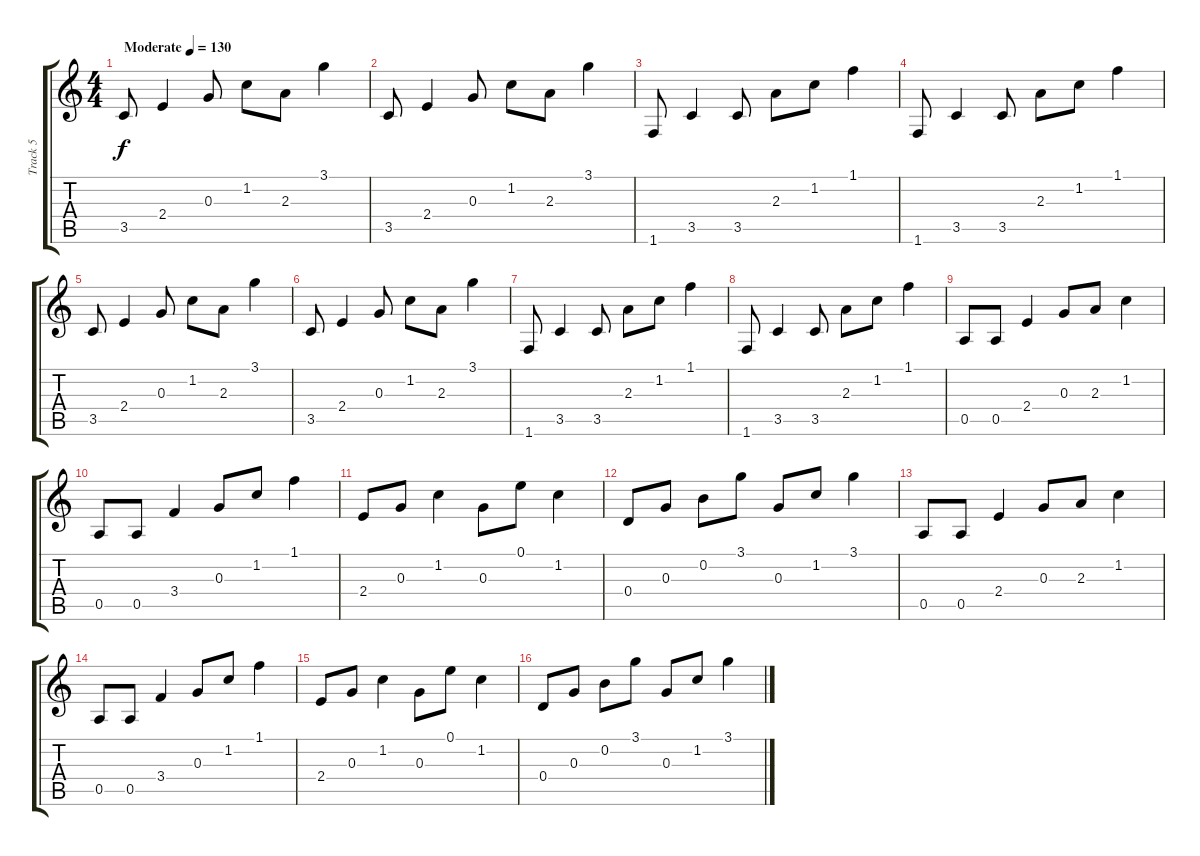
\track ("Track 5" "Track 5") {instrument electricguitarjazz}
\staff {score tabs}
\tuning (E4 B3 G3 D3 A2 E2) {hide}
\ts (4 4)
\tempo (130 "Moderate")
\clef g2
\ks c
3.5.8{dy f instrument electricguitarjazz} 2.4.4 0.3.8 1.2.8 2.3.8 3.1.4 |
3.5.8 2.4.4 0.3.8 1.2.8 2.3.8 3.1.4 |
1.6.8 3.5.4 3.5.8 2.3.8 1.2.8 1.1.4 |
1.6.8 3.5.4 3.5.8 2.3.8 1.2.8 1.1.4 |
3.5.8 2.4.4 0.3.8 1.2.8 2.3.8 3.1.4 |
3.5.8 2.4.4 0.3.8 1.2.8 2.3.8 3.1.4 |
1.6.8 3.5.4 3.5.8 2.3.8 1.2.8 1.1.4 |
1.6.8 3.5.4 3.5.8 2.3.8 1.2.8 1.1.4 |
0.5.8 0.5.8 2.4.4 0.3.8 2.3.8 1.2.4 |
0.5.8 0.5.8 3.4.4 0.3.8 1.2.8 1.1.4 |
2.4.8 0.3.8 1.2.4 0.3.8 0.1.8 1.2.4 |
0.4.8 0.3.8 0.2.8 3.1.8 0.3.8 1.2.8 3.1.4 |
0.5.8 0.5.8 2.4.4 0.3.8 2.3.8 1.2.4 |
0.5.8 0.5.8 3.4.4 0.3.8 1.2.8 1.1.4 |
2.4.8 0.3.8 1.2.4 0.3.8 0.1.8 1.2.4 |
0.4.8 0.3.8 0.2.8 3.1.8 0.3.8 1.2.8 3.1.4
